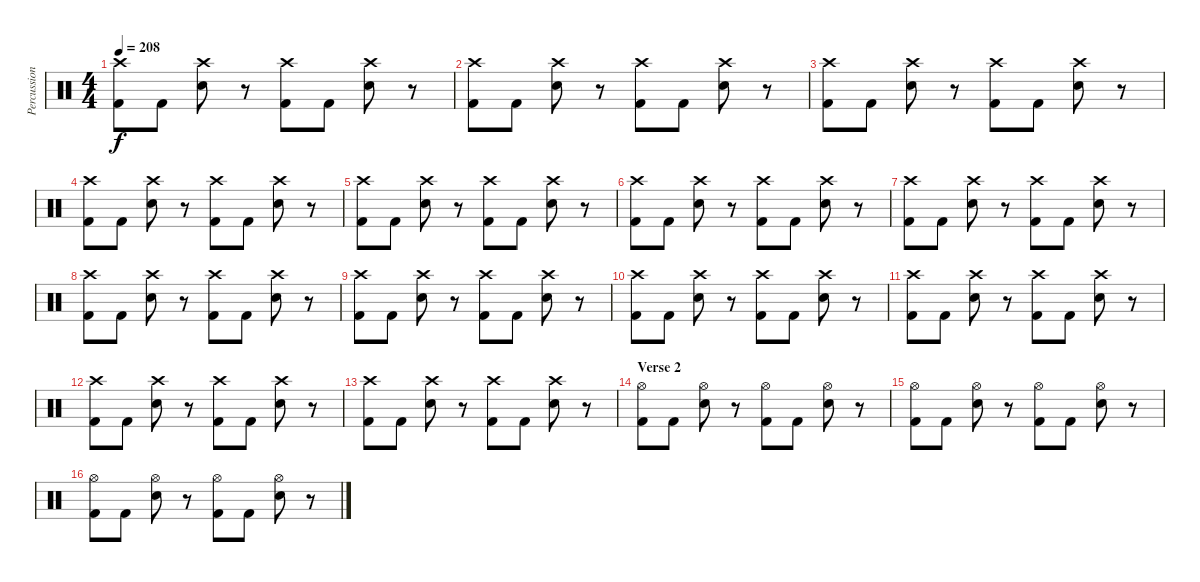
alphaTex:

\track ("Percussion" "Percussion") {instrument percussion}
\staff {score}
\articulation defaults
\ts (4 4)
\tempo 208
\clef neutral
\ks c
("Crash high (hit)" "Kick (hit) 2").8{dy f} "Kick (hit) 2".8 ("Crash high (hit)" "Snare (hit) 2").8 r.8 ("Crash high (hit)" "Kick (hit) 2").8 "Kick (hit) 2".8 ("Crash high (hit)" "Snare (hit) 2").8 r.8 |
("Crash high (hit)" "Kick (hit) 2").8 "Kick (hit) 2".8 ("Crash high (hit)" "Snare (hit) 2").8 r.8 ("Crash high (hit)" "Kick (hit) 2").8 "Kick (hit) 2".8 ("Crash high (hit)" "Snare (hit) 2").8 r.8 |
("Crash high (hit)" "Kick (hit) 2").8 "Kick (hit) 2".8 ("Crash high (hit)" "Snare (hit) 2").8 r.8 ("Crash high (hit)" "Kick (hit) 2").8 "Kick (hit) 2".8 ("Crash high (hit)" "Snare (hit) 2").8 r.8 |
("Crash high (hit)" "Kick (hit) 2").8 "Kick (hit) 2".8 ("Crash high (hit)" "Snare (hit) 2").8 r.8 ("Crash high (hit)" "Kick (hit) 2").8 "Kick (hit) 2".8 ("Crash high (hit)" "Snare (hit) 2").8 r.8 |
("Crash high (hit)" "Kick (hit) 2").8 "Kick (hit) 2".8 ("Crash high (hit)" "Snare (hit) 2").8 r.8 ("Crash high (hit)" "Kick (hit) 2").8 "Kick (hit) 2".8 ("Crash high (hit)" "Snare (hit) 2").8 r.8 |
("Crash high (hit)" "Kick (hit) 2").8 "Kick (hit) 2".8 ("Crash high (hit)" "Snare (hit) 2").8 r.8 ("Crash high (hit)" "Kick (hit) 2").8 "Kick (hit) 2".8 ("Crash high (hit)" "Snare (hit) 2").8 r.8 |
("Crash high (hit)" "Kick (hit) 2").8 "Kick (hit) 2".8 ("Crash high (hit)" "Snare (hit) 2").8 r.8 ("Crash high (hit)" "Kick (hit) 2").8 "Kick (hit) 2".8 ("Crash high (hit)" "Snare (hit) 2").8 r.8 |
("Crash high (hit)" "Kick (hit) 2").8 "Kick (hit) 2".8 ("Crash high (hit)" "Snare (hit) 2").8 r.8 ("Crash high (hit)" "Kick (hit) 2").8 "Kick (hit) 2".8 ("Crash high (hit)" "Snare (hit) 2").8 r.8 |
("Crash high (hit)" "Kick (hit) 2").8 "Kick (hit) 2".8 ("Crash high (hit)" "Snare (hit) 2").8 r.8 ("Crash high (hit)" "Kick (hit) 2").8 "Kick (hit) 2".8 ("Crash high (hit)" "Snare (hit) 2").8 r.8 |
("Crash high (hit)" "Kick (hit) 2").8 "Kick (hit) 2".8 ("Crash high (hit)" "Snare (hit) 2").8 r.8 ("Crash high (hit)" "Kick (hit) 2").8 "Kick (hit) 2".8 ("Crash high (hit)" "Snare (hit) 2").8 r.8 |
("Crash high (hit)" "Kick (hit) 2").8 "Kick (hit) 2".8 ("Crash high (hit)" "Snare (hit) 2").8 r.8 ("Crash high (hit)" "Kick (hit) 2").8 "Kick (hit) 2".8 ("Crash high (hit)" "Snare (hit) 2").8 r.8 |
("Crash high (hit)" "Kick (hit) 2").8 "Kick (hit) 2".8 ("Crash high (hit)" "Snare (hit) 2").8 r.8 ("Crash high (hit)" "Kick (hit) 2").8 "Kick (hit) 2".8 ("Crash high (hit)" "Snare (hit) 2").8 r.8 |
("Crash high (hit)" "Kick (hit) 2").8 "Kick (hit) 2".8 ("Crash high (hit)" "Snare (hit) 2").8 r.8 ("Crash high (hit)" "Kick (hit) 2").8 "Kick (hit) 2".8 ("Crash high (hit)" "Snare (hit) 2").8 r.8 |
\section ("" "Verse 2")
("Hi-Hat (open)" "Kick (hit) 2").8 "Kick (hit) 2".8 ("Hi-Hat (open)" "Snare (hit) 2").8 r.8 ("Hi-Hat (open)" "Kick (hit) 2").8 "Kick (hit) 2".8 ("Hi-Hat (open)" "Snare (hit) 2").8 r.8 |
("Hi-Hat (open)" "Kick (hit) 2").8 "Kick (hit) 2".8 ("Hi-Hat (open)" "Snare (hit) 2").8 r.8 ("Hi-Hat (open)" "Kick (hit) 2").8 "Kick (hit) 2".8 ("Hi-Hat (open)" "Snare (hit) 2").8 r.8 |
("Hi-Hat (open)" "Kick (hit) 2").8 "Kick (hit) 2".8 ("Hi-Hat (open)" "Snare (hit) 2").8 r.8 ("Hi-Hat (open)" "Kick (hit) 2").8 "Kick (hit) 2".8 ("Hi-Hat (open)" "Snare (hit) 2").8 r.8
